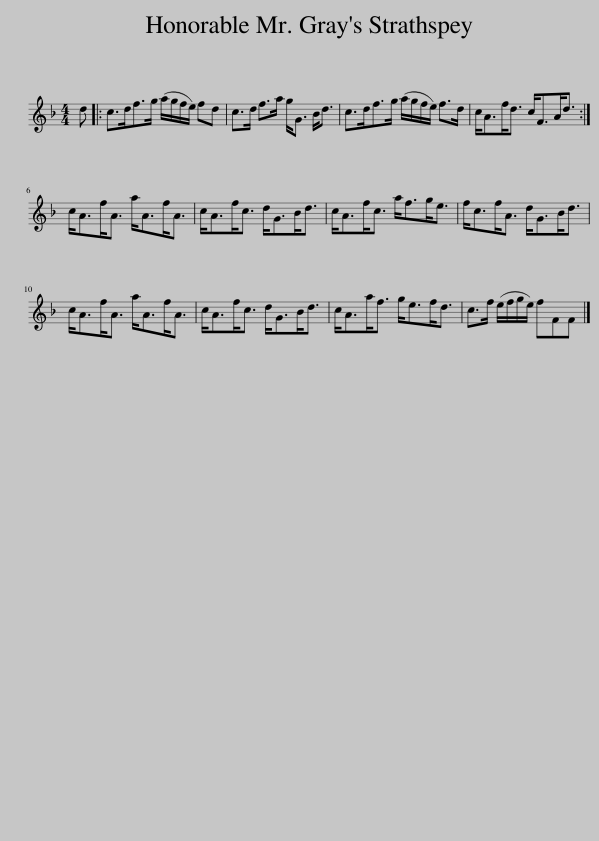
X:1
L:1/8
M:4/4
I:linebreak $
K:F
V:1 treble
V:1
 d |: c>df>g (a/g/f/e/) fd | c>d f>a g<G B<d | c>df>g (a/g/f/e/) f>d | c<Af<d c<FA<d :|$ %5
 c<Af<A a<Af<A | c<Af<c d<GB<d | c<Af<c a<fg<e | f<cf<A d<GB<d |$ c<Af<A a<Af<A | %10
 c<Af<c d<GB<d | c<Aa<f g<ef<d | c>f (e/f/g/e/) fFF |] %13
